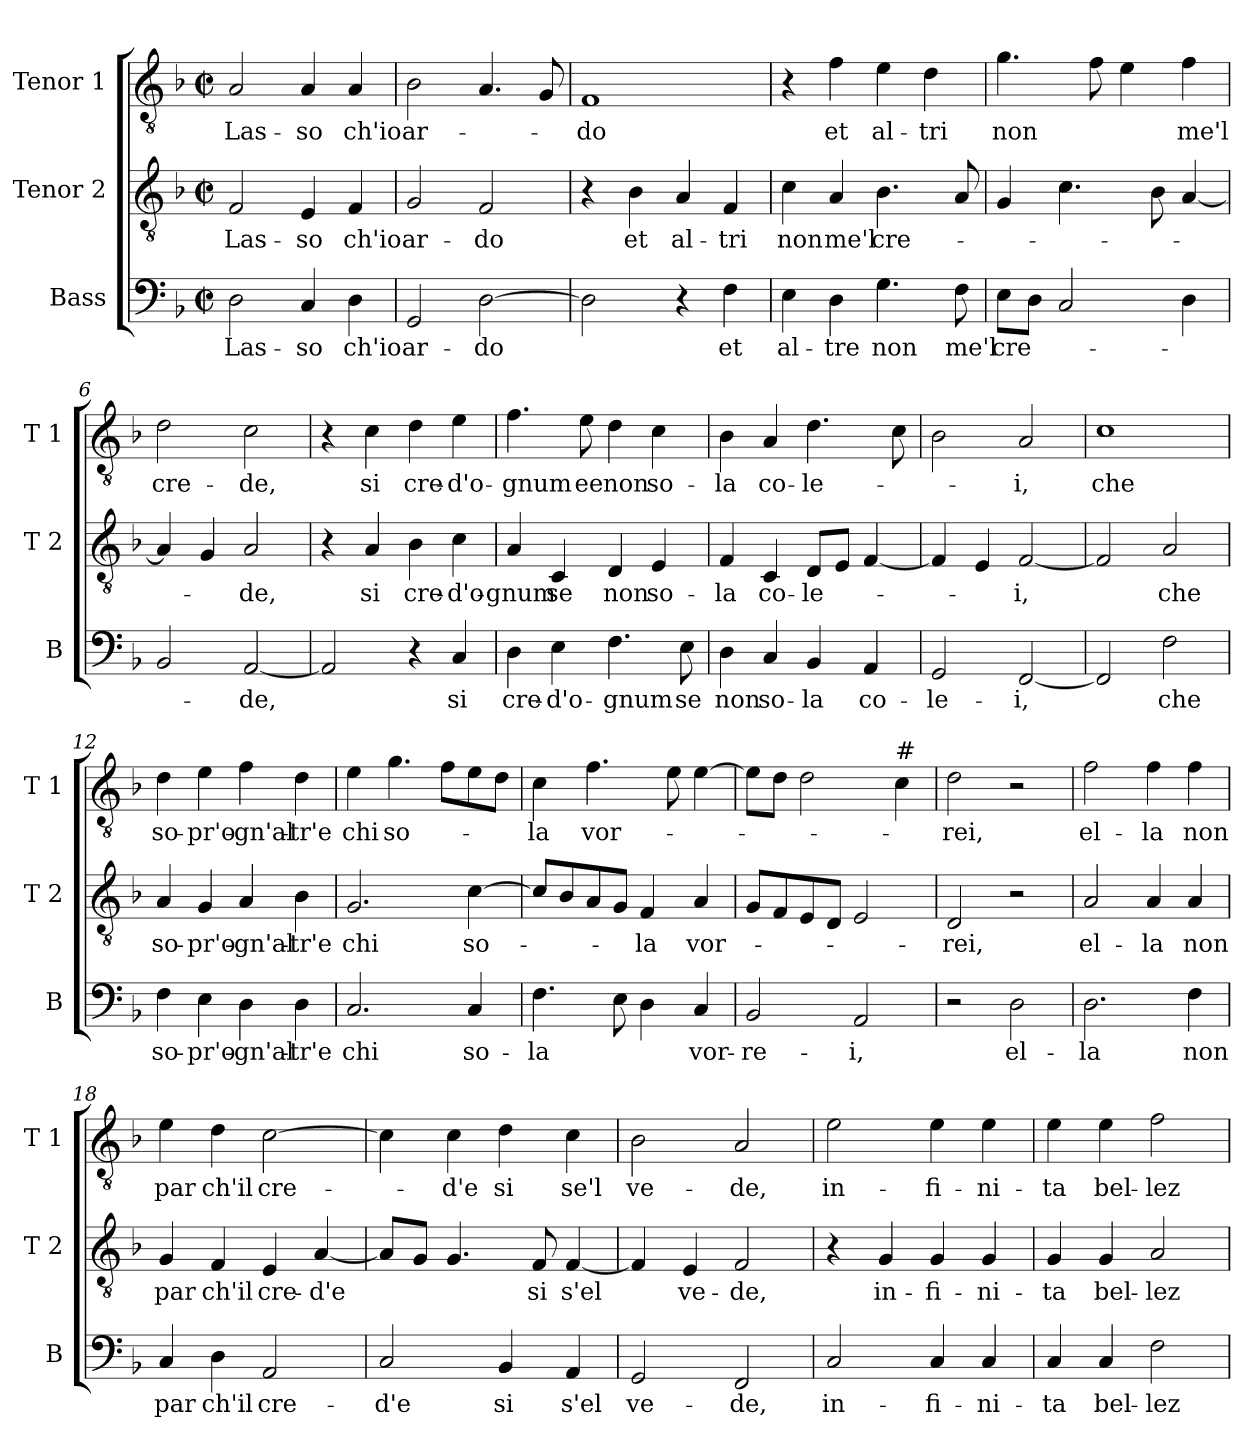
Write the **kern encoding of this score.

**kern	**text	**kern	**text	**kern	**text
*part3	*part3	*part2	*part2	*part1	*part1
*staff3	*staff3	*staff2	*staff2	*staff1	*staff1
*I"Bass	*	*I"Tenor 2	*	*I"Tenor 1	*
*I'B	*	*I'T 2	*	*I'T 1	*
*clefF4	*	*clefGv2	*	*clefGv2	*
*k[b-]	*	*k[b-]	*	*k[b-]	*
*F:	*	*F:	*	*F:	*
*M2/2	*	*M2/2	*	*M2/2	*
*met(c|)	*	*met(c|)	*	*met(c|)	*
=1	=1	=1	=1	=1	=1
!	!LO:LY:b	!	!LO:LY:b	!	!LO:LY:b
2D\	Las-	2F/	Las-	2A/	Las-
!	!LO:LY:b	!	!LO:LY:b	!	!LO:LY:b
4C/	-so	4E/	-so	4A/	-so
!	!LO:LY:b	!	!LO:LY:b	!	!LO:LY:b
4D\	ch'io	4F/	ch'io	4A/	ch'io
=2	=2	=2	=2	=2	=2
!	!LO:LY:b	!	!LO:LY:b	!	!LO:LY:b
2GG/	ar-	2G/	ar-	2B-\	ar-
!	!LO:LY:b	!	!LO:LY:b	!	!
[2D\	-do	2F/	-do	4.A/	.
.	.	.	.	8G/	.
=3	=3	=3	=3	=3	=3
!	!	!	!	!	!LO:LY:b
2D\]	.	4r	.	1F	-do
!	!	!	!LO:LY:b	!	!
.	.	4B-\	et	.	.
!	!	!	!LO:LY:b	!	!
4r	.	4A/	al-	.	.
!	!LO:LY:b	!	!LO:LY:b	!	!
4F\	et	4F/	-tri	.	.
=4	=4	=4	=4	=4	=4
!	!LO:LY:b	!	!LO:LY:b	!	!
4E\	al-	4c\	non	4r	.
!	!LO:LY:b	!	!LO:LY:b	!	!LO:LY:b
4D\	-tre	4A/	me'l	4f\	et
!	!LO:LY:b	!	!LO:LY:b	!	!LO:LY:b
4.G\	non	4.B-\	cre-	4e\	al-
!	!	!	!	!	!LO:LY:b
.	.	.	.	4d\	-tri
!	!LO:LY:b	!	!	!	!
8F\	me'l	8A/	.	.	.
=5	=5	=5	=5	=5	=5
!	!LO:LY:b	!	!	!	!LO:LY:b
8E\L	cre-	4G/	.	4.g\	non
8D\J	.	.	.	.	.
2C/	.	4.c\	.	.	.
.	.	.	.	8f\	.
.	.	.	.	4e\	.
.	.	8B-\	.	.	.
!	!	!	!	!	!LO:LY:b
4D\	.	[4A/	.	4f\	me'l
!!LO:LB:g=z
=6	=6	=6	=6	=6	=6
!	!	!	!	!	!LO:LY:b
2BB-/	.	4A/]	.	2d\	cre-
.	.	4G/	.	.	.
!	!LO:LY:b	!	!LO:LY:b	!	!LO:LY:b
[2AA/	-de,	2A/	-de,	2c\	-de,
=7	=7	=7	=7	=7	=7
2AA/]	.	4r	.	4r	.
!	!	!	!LO:LY:b	!	!LO:LY:b
.	.	4A/	si	4c\	si
!	!	!	!LO:LY:b	!	!LO:LY:b
4r	.	4B-\	cre-	4d\	cre-
!	!LO:LY:b	!	!LO:LY:b	!	!LO:LY:b
4C/	si	4c\	-d'o-	4e\	-d'o-
=8	=8	=8	=8	=8	=8
!	!LO:LY:b	!	!LO:LY:b	!	!LO:LY:b
4D\	cre-	4A/	-gnum	4.f\	-gnum
!	!LO:LY:b	!	!LO:LY:b	!	!
4E\	-d'o-	4C/	se	.	.
!	!	!	!	!	!LO:LY:b
.	.	.	.	8e\	ee
!	!LO:LY:b	!	!LO:LY:b	!	!LO:LY:b
4.F\	-gnum	4D/	non	4d\	non
!	!	!	!LO:LY:b	!	!LO:LY:b
.	.	4E/	so-	4c\	so-
!	!LO:LY:b	!	!	!	!
8E\	se	.	.	.	.
=9	=9	=9	=9	=9	=9
!	!LO:LY:b	!	!LO:LY:b	!	!LO:LY:b
4D\	non	4F/	-la	4B-\	-la
!	!LO:LY:b	!	!LO:LY:b	!	!LO:LY:b
4C/	so-	4C/	co-	4A/	co-
!	!LO:LY:b	!	!LO:LY:b	!	!LO:LY:b
4BB-/	-la	8D/L	-le-	4.d\	-le-
.	.	8E/J	.	.	.
!	!LO:LY:b	!	!	!	!
4AA/	co-	[4F/	.	.	.
.	.	.	.	8c\	.
=10	=10	=10	=10	=10	=10
!	!LO:LY:b	!	!	!	!
2GG/	-le-	4F/]	.	2B-\	.
.	.	4E/	.	.	.
!	!LO:LY:b	!	!LO:LY:b	!	!LO:LY:b
[2FF/	-i,	[2F/	-i,	2A/	-i,
=11	=11	=11	=11	=11	=11
!	!	!	!	!	!LO:LY:b
2FF/]	.	2F/]	.	1c	che
!	!LO:LY:b	!	!LO:LY:b	!	!
2F\	che	2A/	che	.	.
!!LO:LB:g=z
=12	=12	=12	=12	=12	=12
!	!LO:LY:b	!	!LO:LY:b	!	!LO:LY:b
4F\	so-	4A/	so-	4d\	so-
!	!LO:LY:b	!	!LO:LY:b	!	!LO:LY:b
4E\	-pr'o-	4G/	-pr'o-	4e\	-pr'o-
!	!LO:LY:b	!	!LO:LY:b	!	!LO:LY:b
4D\	-gn'al-	4A/	-gn'al-	4f\	-gn'al-
!	!LO:LY:b	!	!LO:LY:b	!	!LO:LY:b
4D\	-tr'e	4B-\	-tr'e	4d\	-tr'e
=13	=13	=13	=13	=13	=13
!	!LO:LY:b	!	!LO:LY:b	!	!LO:LY:b
2.C/	chi	2.G/	chi	4e\	chi
!	!	!	!	!	!LO:LY:b
.	.	.	.	4.g\	so-
.	.	.	.	8f\L	.
!	!LO:LY:b	!	!LO:LY:b	!	!
4C/	so-	[4c\	so-	8e\	.
.	.	.	.	8d\J	.
=14	=14	=14	=14	=14	=14
!	!LO:LY:b	!	!	!	!LO:LY:b
4.F\	-la	8c/L]	.	4c\	-la
.	.	8B-/	.	.	.
!	!	!	!	!	!LO:LY:b
.	.	8A/	.	4.f\	vor-
8E\	.	8G/J	.	.	.
!	!	!	!LO:LY:b	!	!
4D\	.	4F/	-la	.	.
.	.	.	.	8e\	.
!	!LO:LY:b	!	!LO:LY:b	!	!
4C/	vor-	4A/	vor-	[4e\	.
=15	=15	=15	=15	=15	=15
!	!LO:LY:b	!	!	!	!
2BB-/	-re-	8G/L	.	8e\L]	.
.	.	8F/	.	8d\J	.
.	.	8E/	.	2d\	.
.	.	8D/J	.	.	.
!	!LO:LY:b	!	!	!	!
2AA/	-i,	2E/	.	.	.
!	!	!	!	!LO:TX:a:t=#	!
.	.	.	.	4c\	.
=16	=16	=16	=16	=16	=16
!	!	!	!LO:LY:b	!	!LO:LY:b
2r	.	2D/	-rei,	2d\	-rei,
!	!LO:LY:b	!	!	!	!
2D\	el-	2r	.	2r	.
=17	=17	=17	=17	=17	=17
!	!LO:LY:b	!	!LO:LY:b	!	!LO:LY:b
2.D\	-la	2A/	el-	2f\	el-
!	!	!	!LO:LY:b	!	!LO:LY:b
.	.	4A/	-la	4f\	-la
!	!LO:LY:b	!	!LO:LY:b	!	!LO:LY:b
4F\	non	4A/	non	4f\	non
!!LO:PB:g=z
=18	=18	=18	=18	=18	=18
!	!LO:LY:b	!	!LO:LY:b	!	!LO:LY:b
4C/	par	4G/	par	4e\	par
!	!LO:LY:b	!	!LO:LY:b	!	!LO:LY:b
4D\	ch'il	4F/	ch'il	4d\	ch'il
!	!LO:LY:b	!	!LO:LY:b	!	!LO:LY:b
2AA/	cre-	4E/	cre-	[2c\	cre-
!	!	!	!LO:LY:b	!	!
.	.	[4A/	-d'e	.	.
=19	=19	=19	=19	=19	=19
!	!LO:LY:b	!	!	!	!
2C/	-d'e	8A/L]	.	4c\]	.
.	.	8G/J	.	.	.
!	!	!	!	!	!LO:LY:b
.	.	4.G/	.	4c\	-d'e
!	!LO:LY:b	!	!	!	!LO:LY:b
4BB-/	si	.	.	4d\	si
!	!	!	!LO:LY:b	!	!
.	.	8F/	si	.	.
!	!LO:LY:b	!	!LO:LY:b	!	!LO:LY:b
4AA/	s'el	[4F/	s'el	4c\	se'l
=20	=20	=20	=20	=20	=20
!	!LO:LY:b	!	!	!	!LO:LY:b
2GG/	ve-	4F/]	.	2B-\	ve-
!	!	!	!LO:LY:b	!	!
.	.	4E/	ve-	.	.
!	!LO:LY:b	!	!LO:LY:b	!	!LO:LY:b
2FF/	-de,	2F/	-de,	2A/	-de,
=21	=21	=21	=21	=21	=21
!	!LO:LY:b	!	!	!	!LO:LY:b
2C/	in-	4r	.	2e\	in-
!	!	!	!LO:LY:b	!	!
.	.	4G/	in-	.	.
!	!LO:LY:b	!	!LO:LY:b	!	!LO:LY:b
4C/	-fi-	4G/	-fi-	4e\	-fi-
!	!LO:LY:b	!	!LO:LY:b	!	!LO:LY:b
4C/	-ni-	4G/	-ni-	4e\	-ni-
=22	=22	=22	=22	=22	=22
!	!LO:LY:b	!	!LO:LY:b	!	!LO:LY:b
4C/	-ta	4G/	-ta	4e\	-ta
!	!LO:LY:b	!	!LO:LY:b	!	!LO:LY:b
4C/	bel-	4G/	bel-	4e\	bel-
!	!LO:LY:b	!	!LO:LY:b	!	!LO:LY:b
2F\	-lez-	2A/	-lez-	2f\	-lez-
=	=	=	=	=	=
*-	*-	*-	*-	*-	*-
